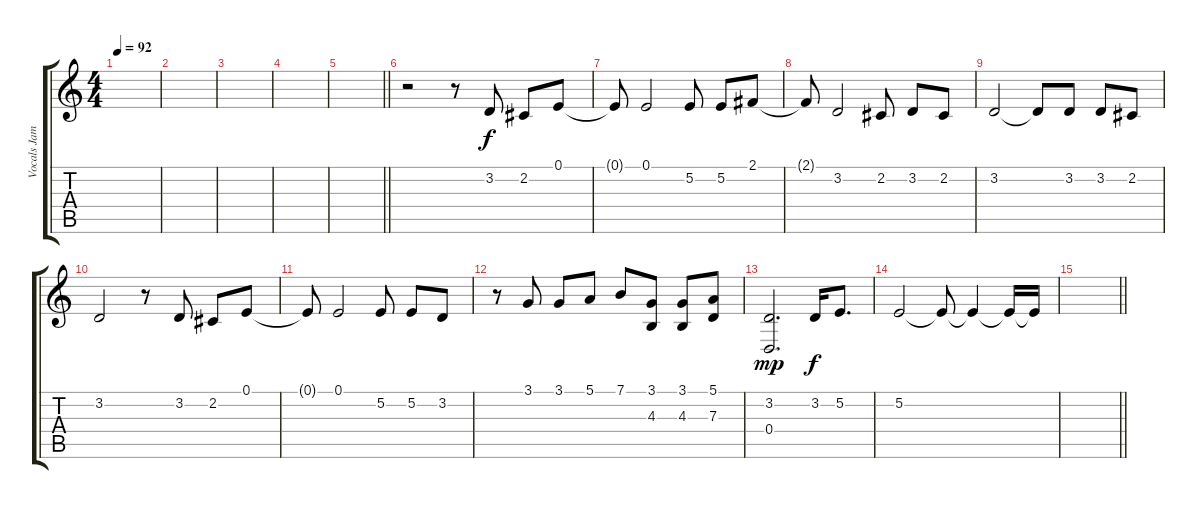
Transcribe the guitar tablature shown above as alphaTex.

\track ("Vocals James" "Vocals Jam") {instrument sopranosax}
\staff {score tabs}
\tuning (E4 B3 G3 D3 A2 E2) {hide}
\ts (4 4)
\tempo 92
\clef g2
\ks c
|
|
|
|
\barLineRight lightlight
|
r.2 r.8 3.2.8 2.2.8 0.1.8 |
0.1{t}.8 0.1.2 5.2.8 5.2.8 2.1.8 |
2.1{t}.8 3.2.2 2.2.8 3.2.8 2.2.8 |
3.2.2 3.2{t}.8 3.2.8 3.2.8 2.2.8 |
3.2.2 r.8 3.2.8 2.2.8 0.1.8 |
0.1{t}.8 0.1.2 5.2.8 5.2.8 3.2.8 |
r.8 3.1.8 3.1.8 5.1.8 7.1.8 (3.1 4.3).8 (3.1 4.3).8 (5.1 7.3).8 |
(3.2 0.4).2{d dy mp} 3.2.16{dy f} 5.2.8{d} |
5.2.2 5.2{t}.8 5.2{t}.4 5.2{t}.16 5.2{t}.16 |
\barLineRight lightlight
